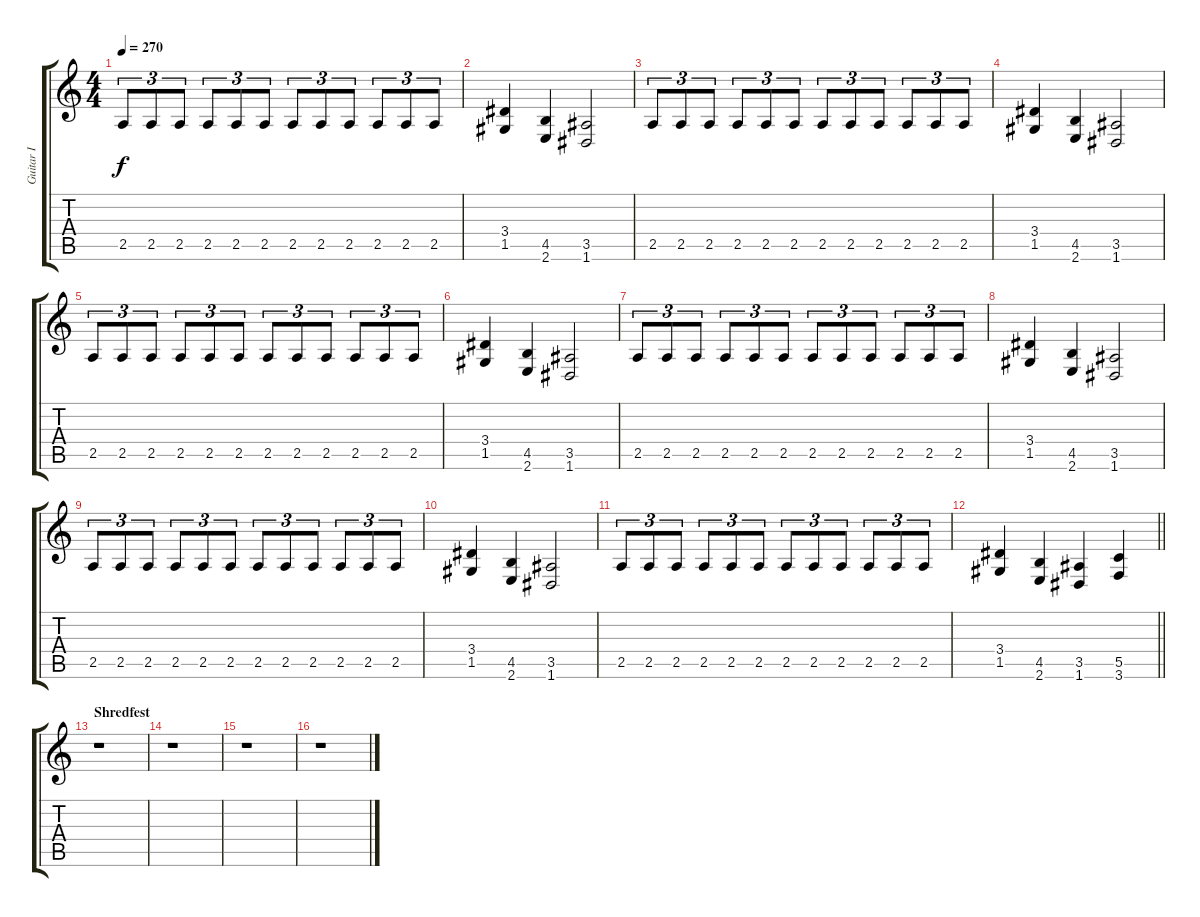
\track ("Guitar I" "Guitar I") {instrument distortionguitar}
\staff {score tabs}
\tuning (D4 A3 F3 C3 G2 D2) {hide}
\ts (4 4)
\tempo 270
\clef g2
\ks c
2.5.8{tu (3 2) dy f} 2.5.8{tu (3 2)} 2.5.8{tu (3 2)} 2.5.8{tu (3 2)} 2.5.8{tu (3 2)} 2.5.8{tu (3 2)} 2.5.8{tu (3 2)} 2.5.8{tu (3 2)} 2.5.8{tu (3 2)} 2.5.8{tu (3 2)} 2.5.8{tu (3 2)} 2.5.8{tu (3 2)} |
(3.4 1.5).4 (4.5 2.6).4 (3.5 1.6).2 |
2.5.8{tu (3 2)} 2.5.8{tu (3 2)} 2.5.8{tu (3 2)} 2.5.8{tu (3 2)} 2.5.8{tu (3 2)} 2.5.8{tu (3 2)} 2.5.8{tu (3 2)} 2.5.8{tu (3 2)} 2.5.8{tu (3 2)} 2.5.8{tu (3 2)} 2.5.8{tu (3 2)} 2.5.8{tu (3 2)} |
(3.4 1.5).4 (4.5 2.6).4 (3.5 1.6).2 |
2.5.8{tu (3 2)} 2.5.8{tu (3 2)} 2.5.8{tu (3 2)} 2.5.8{tu (3 2)} 2.5.8{tu (3 2)} 2.5.8{tu (3 2)} 2.5.8{tu (3 2)} 2.5.8{tu (3 2)} 2.5.8{tu (3 2)} 2.5.8{tu (3 2)} 2.5.8{tu (3 2)} 2.5.8{tu (3 2)} |
(3.4 1.5).4 (4.5 2.6).4 (3.5 1.6).2 |
2.5.8{tu (3 2)} 2.5.8{tu (3 2)} 2.5.8{tu (3 2)} 2.5.8{tu (3 2)} 2.5.8{tu (3 2)} 2.5.8{tu (3 2)} 2.5.8{tu (3 2)} 2.5.8{tu (3 2)} 2.5.8{tu (3 2)} 2.5.8{tu (3 2)} 2.5.8{tu (3 2)} 2.5.8{tu (3 2)} |
(3.4 1.5).4 (4.5 2.6).4 (3.5 1.6).2 |
2.5.8{tu (3 2)} 2.5.8{tu (3 2)} 2.5.8{tu (3 2)} 2.5.8{tu (3 2)} 2.5.8{tu (3 2)} 2.5.8{tu (3 2)} 2.5.8{tu (3 2)} 2.5.8{tu (3 2)} 2.5.8{tu (3 2)} 2.5.8{tu (3 2)} 2.5.8{tu (3 2)} 2.5.8{tu (3 2)} |
(3.4 1.5).4 (4.5 2.6).4 (3.5 1.6).2 |
2.5.8{tu (3 2)} 2.5.8{tu (3 2)} 2.5.8{tu (3 2)} 2.5.8{tu (3 2)} 2.5.8{tu (3 2)} 2.5.8{tu (3 2)} 2.5.8{tu (3 2)} 2.5.8{tu (3 2)} 2.5.8{tu (3 2)} 2.5.8{tu (3 2)} 2.5.8{tu (3 2)} 2.5.8{tu (3 2)} |
\barLineRight lightlight
(3.4 1.5).4 (4.5 2.6).4 (3.5 1.6).4 (5.5 3.6).4 |
\section ("" "Shredfest")
r.1 |
r.1 |
r.1 |
r.1
